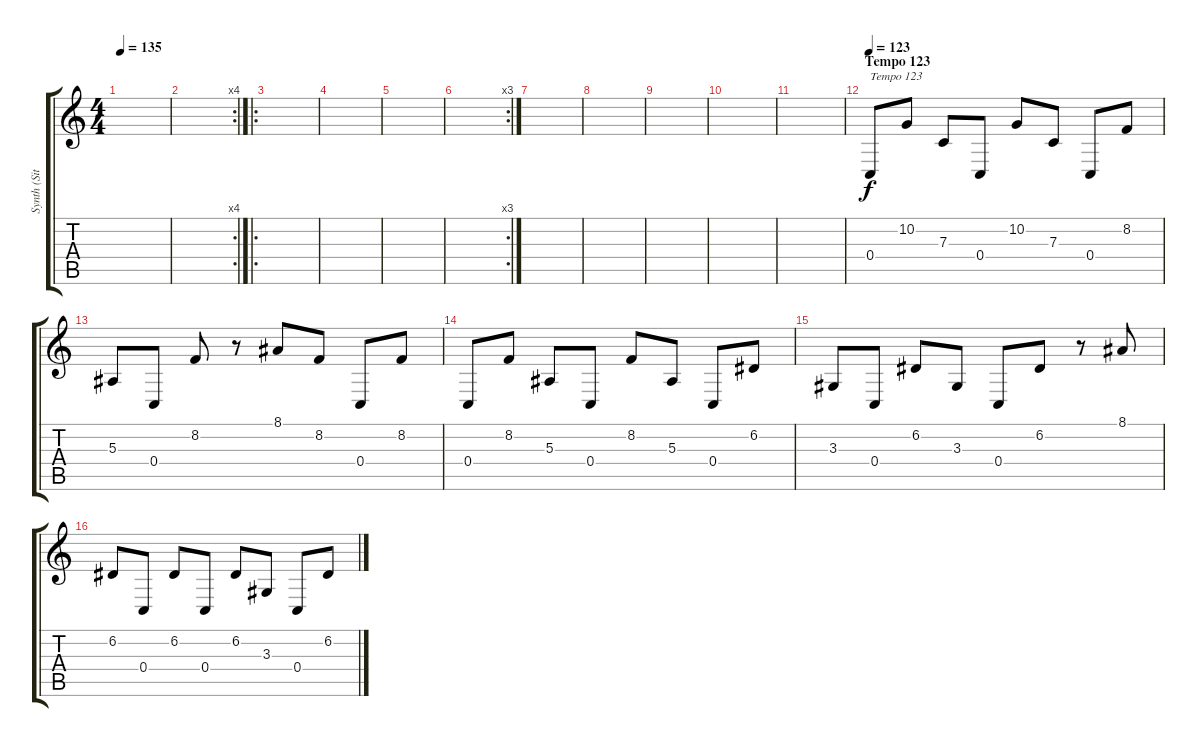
\track ("Synth (Sitar)" "Synth (Sit") {instrument sitar}
\staff {score tabs}
\tuning (D4 A3 F3 C3 G2 D2) {hide}
\ts (4 4)
\tempo 135
\clef g2
\ks c
|
\rc 4
|
\ro
|
|
|
\rc 3
|
|
|
|
|
|
\section ("" "Tempo 123")
\tempo 123
0.4.8{txt "Tempo 123"} 10.2.8 7.3.8 0.4.8 10.2.8 7.3.8 0.4.8 8.2.8 |
5.3.8 0.4.8 8.2.8 r.8 8.1.8 8.2.8 0.4.8 8.2.8 |
0.4.8 8.2.8 5.3.8 0.4.8 8.2.8 5.3.8 0.4.8 6.2.8 |
3.3.8 0.4.8 6.2.8 3.3.8 0.4.8 6.2.8 r.8 8.1.8 |
6.2.8 0.4.8 6.2.8 0.4.8 6.2.8 3.3.8 0.4.8 6.2.8
